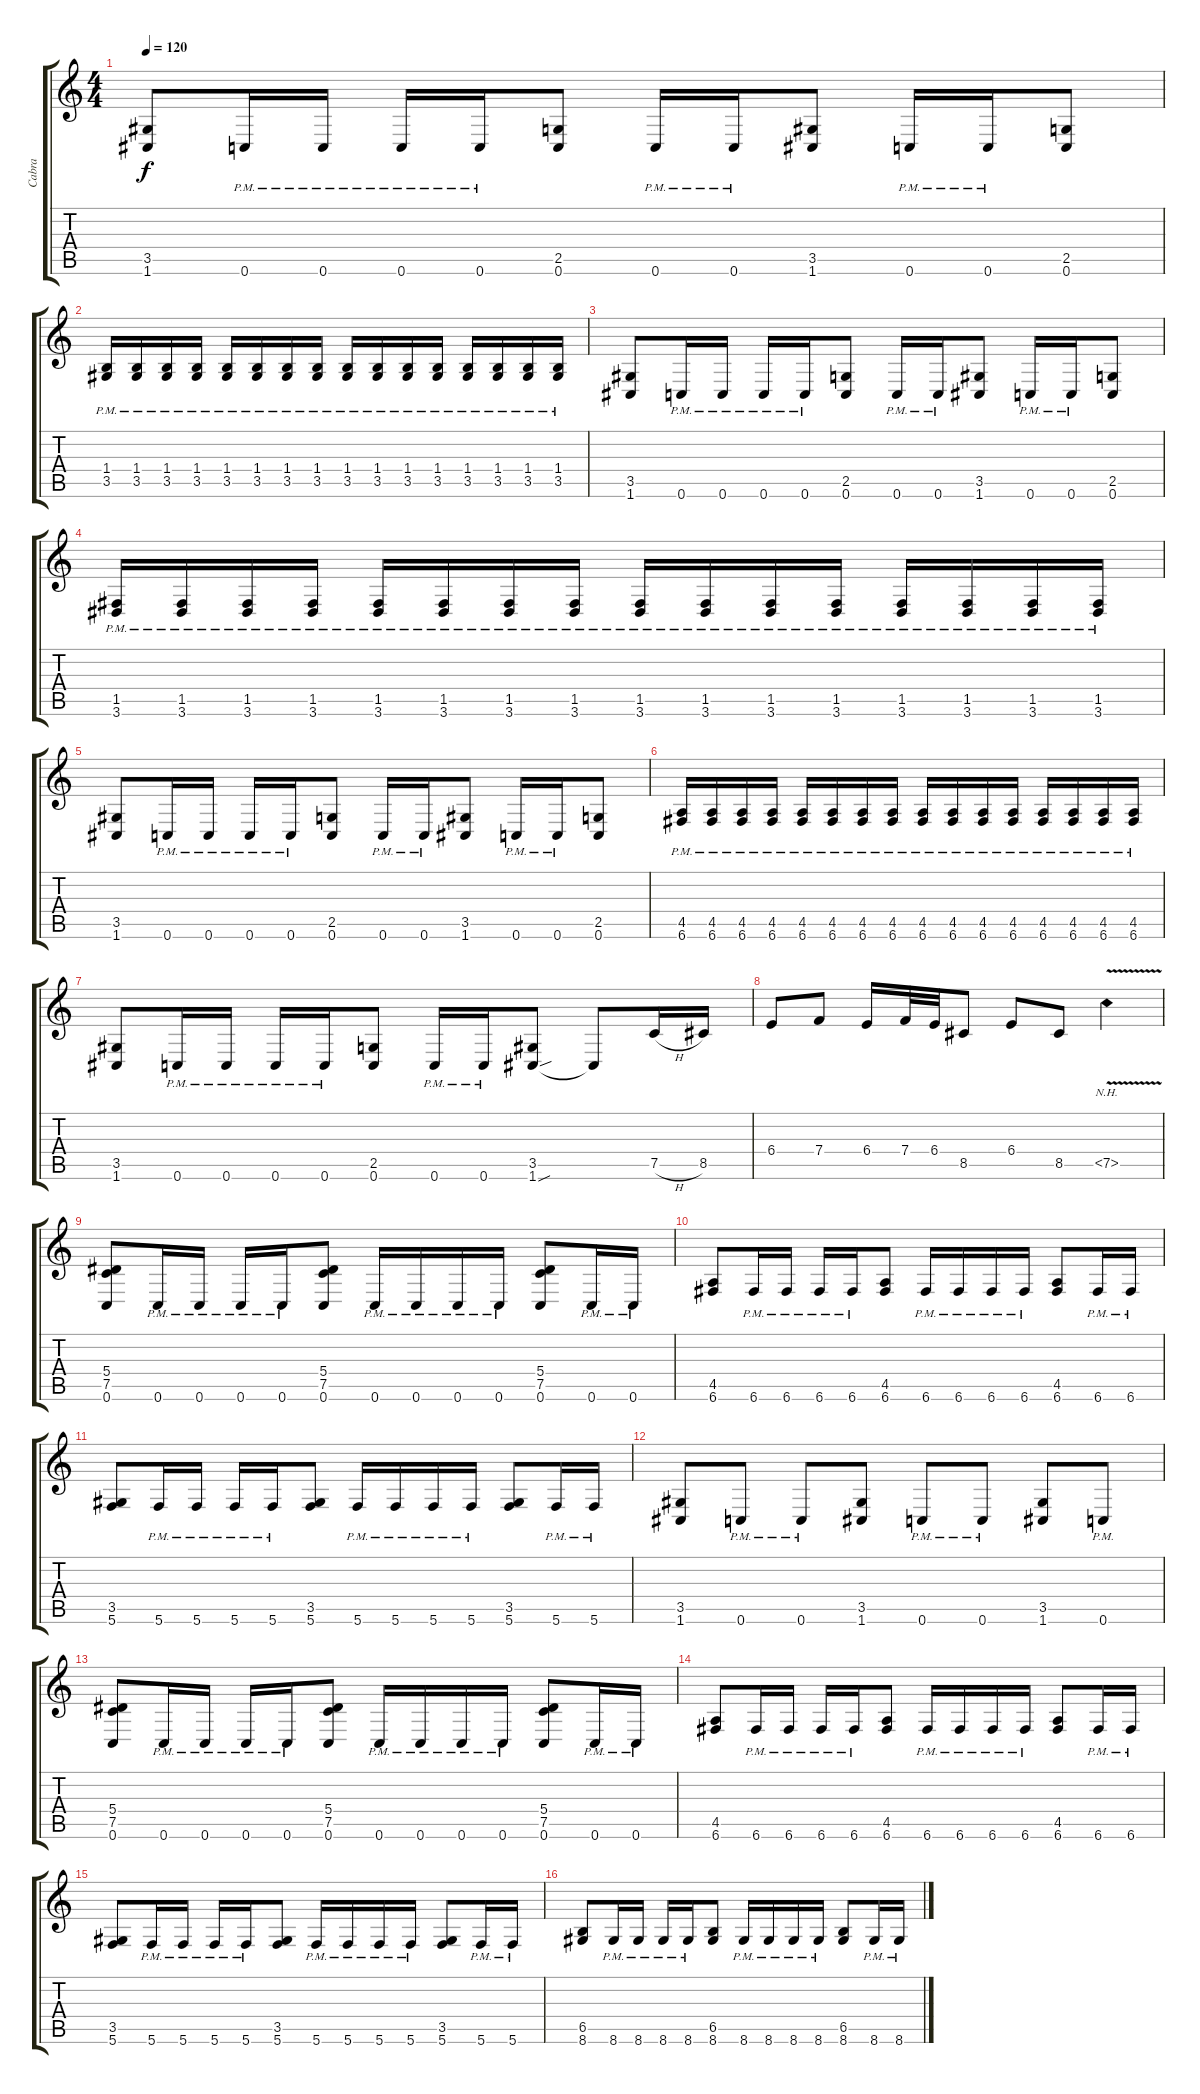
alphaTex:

\track ("Cabra" "Cabra") {instrument distortionguitar}
\staff {score tabs}
\tuning (C4 G3 Eb3 Bb2 F2 C2) {hide}
\ts (4 4)
\tempo 120
\clef g2
\ks c
(3.5 1.6).8{dy f} 0.6{pm}.16 0.6{pm}.16 0.6{pm}.16 0.6{pm}.16 (2.5 0.6).8 0.6{pm}.16 0.6{pm}.16 (3.5 1.6).8 0.6{pm}.16 0.6{pm}.16 (2.5 0.6).8 |
(1.4{pm} 3.5{pm}).16 (1.4{pm} 3.5{pm}).16 (1.4{pm} 3.5{pm}).16 (1.4{pm} 3.5{pm}).16 (1.4{pm} 3.5{pm}).16 (1.4{pm} 3.5{pm}).16 (1.4{pm} 3.5{pm}).16 (1.4{pm} 3.5{pm}).16 (1.4{pm} 3.5{pm}).16 (1.4{pm} 3.5{pm}).16 (1.4{pm} 3.5{pm}).16 (1.4{pm} 3.5{pm}).16 (1.4{pm} 3.5{pm}).16 (1.4{pm} 3.5{pm}).16 (1.4{pm} 3.5{pm}).16 (1.4{pm} 3.5{pm}).16 |
(3.5 1.6).8 0.6{pm}.16 0.6{pm}.16 0.6{pm}.16 0.6{pm}.16 (2.5 0.6).8 0.6{pm}.16 0.6{pm}.16 (3.5 1.6).8 0.6{pm}.16 0.6{pm}.16 (2.5 0.6).8 |
(1.5{pm} 3.6{pm}).16 (1.5{pm} 3.6{pm}).16 (1.5{pm} 3.6{pm}).16 (1.5{pm} 3.6{pm}).16 (1.5{pm} 3.6{pm}).16 (1.5{pm} 3.6{pm}).16 (1.5{pm} 3.6{pm}).16 (1.5{pm} 3.6{pm}).16 (1.5{pm} 3.6{pm}).16 (1.5{pm} 3.6{pm}).16 (1.5{pm} 3.6{pm}).16 (1.5{pm} 3.6{pm}).16 (1.5{pm} 3.6{pm}).16 (1.5{pm} 3.6{pm}).16 (1.5{pm} 3.6{pm}).16 (1.5{pm} 3.6{pm}).16 |
(3.5 1.6).8 0.6{pm}.16 0.6{pm}.16 0.6{pm}.16 0.6{pm}.16 (2.5 0.6).8 0.6{pm}.16 0.6{pm}.16 (3.5 1.6).8 0.6{pm}.16 0.6{pm}.16 (2.5 0.6).8 |
(4.5{pm} 6.6{pm}).16 (4.5{pm} 6.6{pm}).16 (4.5{pm} 6.6{pm}).16 (4.5{pm} 6.6{pm}).16 (4.5{pm} 6.6{pm}).16 (4.5{pm} 6.6{pm}).16 (4.5{pm} 6.6{pm}).16 (4.5{pm} 6.6{pm}).16 (4.5{pm} 6.6{pm}).16 (4.5{pm} 6.6{pm}).16 (4.5{pm} 6.6{pm}).16 (4.5{pm} 6.6{pm}).16 (4.5{pm} 6.6{pm}).16 (4.5{pm} 6.6{pm}).16 (4.5{pm} 6.6{pm}).16 (4.5{pm} 6.6{pm}).16 |
(3.5 1.6).8 0.6{pm}.16 0.6{pm}.16 0.6{pm}.16 0.6{pm}.16 (2.5 0.6).8 0.6{pm}.16 0.6{pm}.16 (3.5 1.6{sou}).8 1.6{t}.8 7.5{h}.16 8.5.16 |
6.4.8 7.4.8 6.4.16 7.4.32 6.4.32 8.5.8 6.4.8 8.5.8 7.5{nh v}.4 |
(5.4 7.5 0.6).8 0.6{pm}.16 0.6{pm}.16 0.6{pm}.16 0.6{pm}.16 (5.4 7.5 0.6).8 0.6{pm}.16 0.6{pm}.16 0.6{pm}.16 0.6{pm}.16 (5.4 7.5 0.6).8 0.6{pm}.16 0.6{pm}.16 |
(4.5 6.6).8 6.6{pm}.16 6.6{pm}.16 6.6{pm}.16 6.6{pm}.16 (4.5 6.6).8 6.6{pm}.16 6.6{pm}.16 6.6{pm}.16 6.6{pm}.16 (4.5 6.6).8 6.6{pm}.16 6.6{pm}.16 |
(3.5 5.6).8 5.6{pm}.16 5.6{pm}.16 5.6{pm}.16 5.6{pm}.16 (3.5 5.6).8 5.6{pm}.16 5.6{pm}.16 5.6{pm}.16 5.6{pm}.16 (3.5 5.6).8 5.6{pm}.16 5.6{pm}.16 |
(3.5 1.6).8 0.6{pm}.8 0.6{pm}.8 (3.5 1.6).8 0.6{pm}.8 0.6{pm}.8 (3.5 1.6).8 0.6{pm}.8 |
(5.4 7.5 0.6).8 0.6{pm}.16 0.6{pm}.16 0.6{pm}.16 0.6{pm}.16 (5.4 7.5 0.6).8 0.6{pm}.16 0.6{pm}.16 0.6{pm}.16 0.6{pm}.16 (5.4 7.5 0.6).8 0.6{pm}.16 0.6{pm}.16 |
(4.5 6.6).8 6.6{pm}.16 6.6{pm}.16 6.6{pm}.16 6.6{pm}.16 (4.5 6.6).8 6.6{pm}.16 6.6{pm}.16 6.6{pm}.16 6.6{pm}.16 (4.5 6.6).8 6.6{pm}.16 6.6{pm}.16 |
(3.5 5.6).8 5.6{pm}.16 5.6{pm}.16 5.6{pm}.16 5.6{pm}.16 (3.5 5.6).8 5.6{pm}.16 5.6{pm}.16 5.6{pm}.16 5.6{pm}.16 (3.5 5.6).8 5.6{pm}.16 5.6{pm}.16 |
(6.5 8.6).8 8.6{pm}.16 8.6{pm}.16 8.6{pm}.16 8.6{pm}.16 (6.5 8.6).8 8.6{pm}.16 8.6{pm}.16 8.6{pm}.16 8.6{pm}.16 (6.5 8.6).8 8.6{pm}.16 8.6{pm}.16
